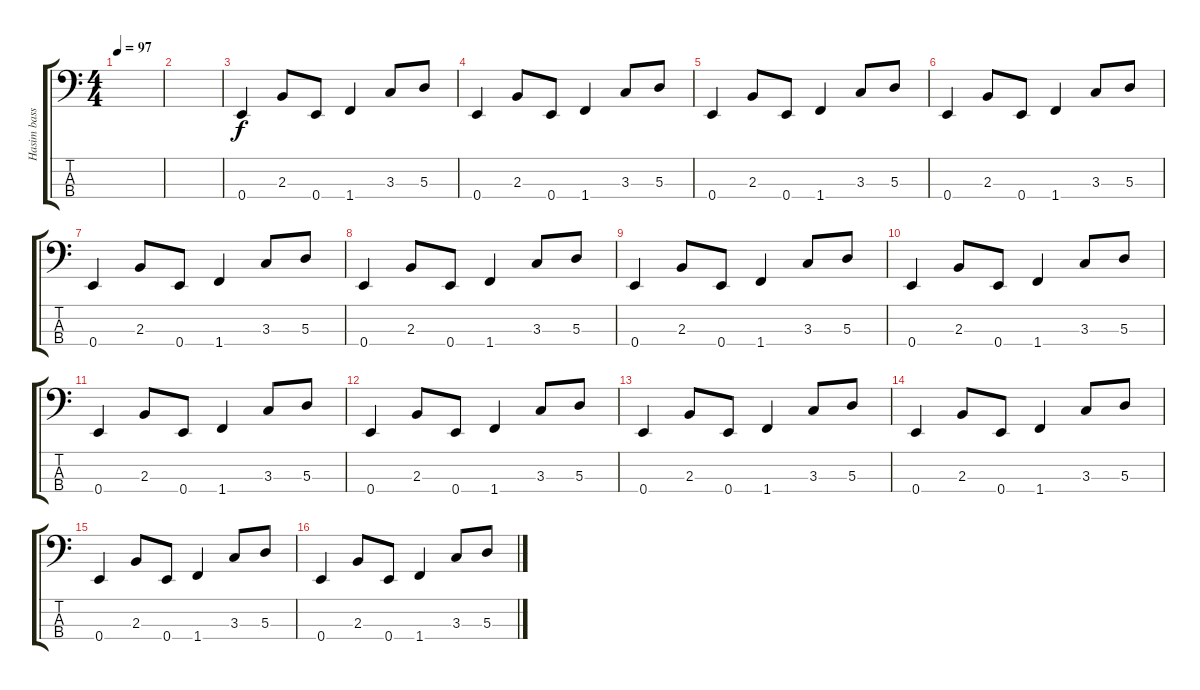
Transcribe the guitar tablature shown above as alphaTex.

\track ("Hasim bass" "Hasim bass") {instrument electricbassfinger}
\staff {score tabs}
\tuning (G2 D2 A1 E1) {hide}
\ts (4 4)
\tempo 97
\clef f4
\ks c
|
|
0.4.4 2.3.8 0.4.8 1.4.4 3.3.8 5.3.8 |
0.4.4 2.3.8 0.4.8 1.4.4 3.3.8 5.3.8 |
0.4.4 2.3.8 0.4.8 1.4.4 3.3.8 5.3.8 |
0.4.4 2.3.8 0.4.8 1.4.4 3.3.8 5.3.8 |
0.4.4 2.3.8 0.4.8 1.4.4 3.3.8 5.3.8 |
0.4.4 2.3.8 0.4.8 1.4.4 3.3.8 5.3.8 |
0.4.4 2.3.8 0.4.8 1.4.4 3.3.8 5.3.8 |
0.4.4 2.3.8 0.4.8 1.4.4 3.3.8 5.3.8 |
0.4.4 2.3.8 0.4.8 1.4.4 3.3.8 5.3.8 |
0.4.4 2.3.8 0.4.8 1.4.4 3.3.8 5.3.8 |
0.4.4 2.3.8 0.4.8 1.4.4 3.3.8 5.3.8 |
0.4.4 2.3.8 0.4.8 1.4.4 3.3.8 5.3.8 |
0.4.4 2.3.8 0.4.8 1.4.4 3.3.8 5.3.8 |
0.4.4 2.3.8 0.4.8 1.4.4 3.3.8 5.3.8
